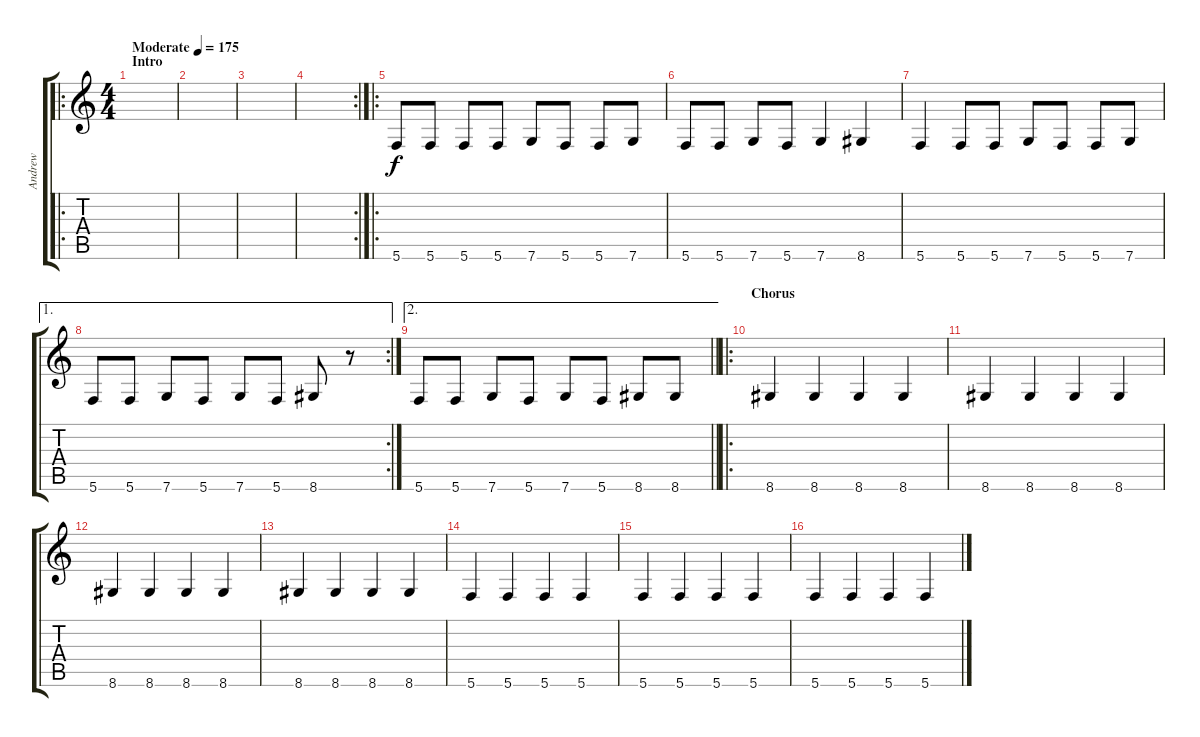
\track ("Andrew" "Andrew") {instrument electricbassfinger}
\staff {score tabs}
\tuning (D4 A3 F3 C3 G2 C2) {hide}
\ro
\ts (4 4)
\section ("" "Intro")
\tempo (175 "Moderate")
\clef g2
\ks c
|
|
|
\rc 2
|
\ro
5.6.8 5.6.8 5.6.8 5.6.8 7.6.8 5.6.8 5.6.8 7.6.8 |
5.6.8 5.6.8 7.6.8 5.6.8 7.6.4 8.6.4 |
5.6.4 5.6.8 5.6.8 7.6.8 5.6.8 5.6.8 7.6.8 |
\ae 1
\rc 2
5.6.8 5.6.8 7.6.8 5.6.8 7.6.8 5.6.8 8.6.8 r.8 |
\ae 2
\barLineRight lightlight
5.6.8 5.6.8 7.6.8 5.6.8 7.6.8 5.6.8 8.6.8 8.6.8 |
\ro
\section ("" "Chorus")
8.6.4 8.6.4 8.6.4 8.6.4 |
8.6.4 8.6.4 8.6.4 8.6.4 |
8.6.4 8.6.4 8.6.4 8.6.4 |
8.6.4 8.6.4 8.6.4 8.6.4 |
5.6.4 5.6.4 5.6.4 5.6.4 |
5.6.4 5.6.4 5.6.4 5.6.4 |
5.6.4 5.6.4 5.6.4 5.6.4
